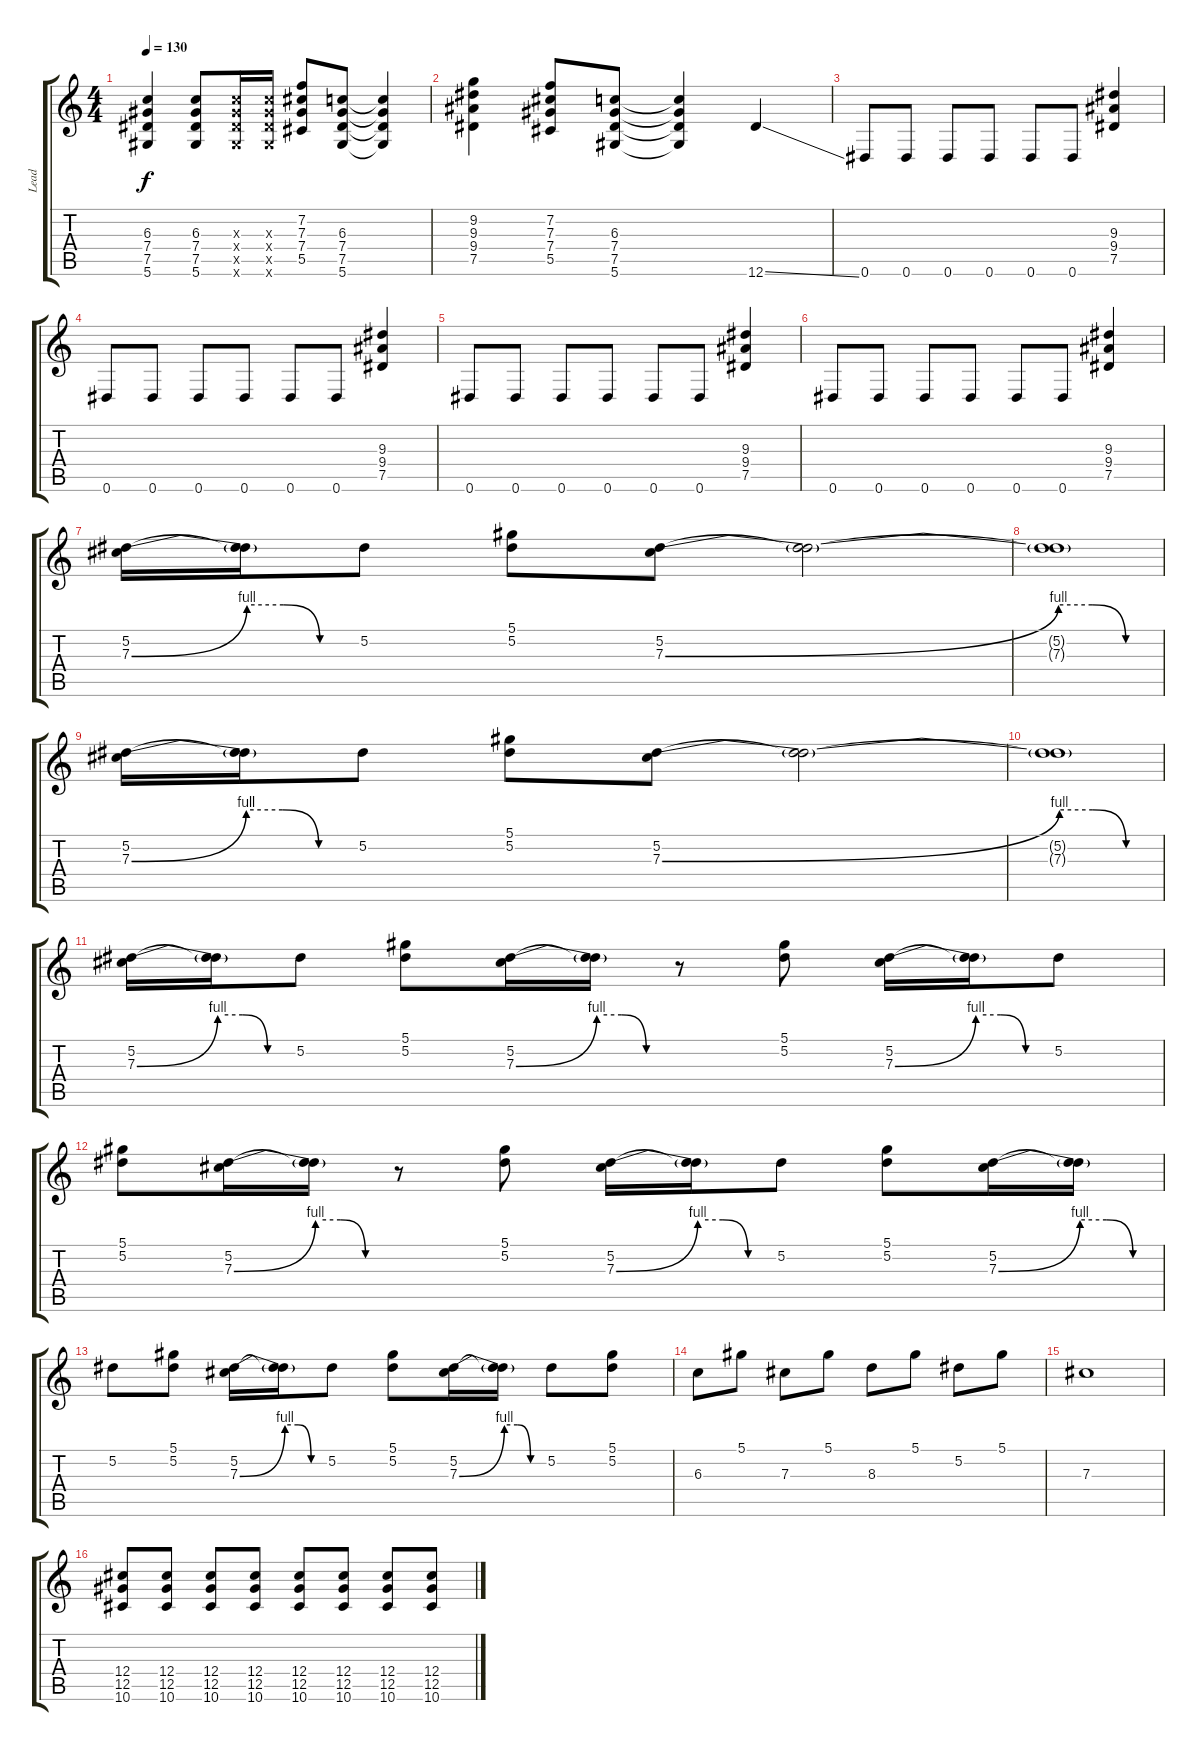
\track ("Lead" "Lead") {instrument distortionguitar}
\staff {score tabs}
\tuning (Eb4 Bb3 Gb3 Db3 Ab2 Eb2) {hide}
\ts (4 4)
\tempo 130
\clef g2
\ks c
(6.3 7.4 7.5 5.6).4{dy f} (6.3 7.4 7.5 5.6).8 (6.3{x} 7.4{x} 7.5{x} 5.6{x}).16 (6.3{x} 7.4{x} 7.5{x} 5.6{x}).16 (7.2 7.3 7.4 5.5).8 (6.3 7.4 7.5 5.6).8 (6.3{t} 7.4{t} 7.5{t} 5.6{t}).4 |
(9.2 9.3 9.4 7.5).4 (7.2 7.3 7.4 5.5).8 (6.3 7.4 7.5 5.6).8 (6.3{t} 7.4{t} 7.5{t} 5.6{t}).4 12.6{ss}.4 |
0.6.8 0.6.8 0.6.8 0.6.8 0.6.8 0.6.8 (9.3 9.4 7.5).4 |
0.6.8 0.6.8 0.6.8 0.6.8 0.6.8 0.6.8 (9.3 9.4 7.5).4 |
0.6.8 0.6.8 0.6.8 0.6.8 0.6.8 0.6.8 (9.3 9.4 7.5).4 |
0.6.8 0.6.8 0.6.8 0.6.8 0.6.8 0.6.8 (9.3 9.4 7.5).4 |
(5.2 7.3{be (bend 0 0 60 4)}).16 (5.2{t} 7.3{be (custom 0 4 20 4 40 0 60 0) t}).16 5.2.8 (5.1 5.2).8 (5.2 7.3{be (bend 0 0 60 4)}).8 (5.2{t} 7.3{t}).2 |
(5.2{t} 7.3{be (custom 0 4 20 4 40 0 60 0) t}).1 |
(5.2 7.3{be (bend 0 0 60 4)}).16 (5.2{t} 7.3{be (custom 0 4 20 4 40 0 60 0) t}).16 5.2.8 (5.1 5.2).8 (5.2 7.3{be (bend 0 0 60 4)}).8 (5.2{t} 7.3{t}).2 |
(5.2{t} 7.3{be (custom 0 4 20 4 40 0 60 0) t}).1 |
(5.2 7.3{be (bend 0 0 60 4)}).16 (5.2{t} 7.3{be (custom 0 4 20 4 40 0 60 0) t}).16 5.2.8 (5.1 5.2).8 (5.2 7.3{be (bend 0 0 60 4)}).16 (5.2{t} 7.3{be (custom 0 4 20 4 40 0 60 0) t}).16 r.8 (5.1 5.2).8 (5.2 7.3{be (bend 0 0 60 4)}).16 (5.2{t} 7.3{be (custom 0 4 20 4 40 0 60 0) t}).16 5.2.8 |
(5.1 5.2).8 (5.2 7.3{be (bend 0 0 60 4)}).16 (5.2{t} 7.3{be (custom 0 4 20 4 40 0 60 0) t}).16 r.8 (5.1 5.2).8 (5.2 7.3{be (bend 0 0 60 4)}).16 (5.2{t} 7.3{be (custom 0 4 20 4 40 0 60 0) t}).16 5.2.8 (5.1 5.2).8 (5.2 7.3{be (bend 0 0 60 4)}).16 (5.2{t} 7.3{be (custom 0 4 20 4 40 0 60 0) t}).16 |
5.2.8 (5.1 5.2).8 (5.2 7.3{be (bend 0 0 60 4)}).16 (5.2{t} 7.3{be (custom 0 4 20 4 40 0 60 0) t}).16 5.2.8 (5.1 5.2).8 (5.2 7.3{be (bend 0 0 60 4)}).16 (5.2{t} 7.3{be (custom 0 4 20 4 40 0 60 0) t}).16 5.2.8 (5.1 5.2).8 |
6.3.8 5.1.8 7.3.8 5.1.8 8.3.8 5.1.8 5.2.8 5.1.8 |
7.3.1 |
(12.4 12.5 10.6).8 (12.4 12.5 10.6).8 (12.4 12.5 10.6).8 (12.4 12.5 10.6).8 (12.4 12.5 10.6).8 (12.4 12.5 10.6).8 (12.4 12.5 10.6).8 (12.4 12.5 10.6).8
